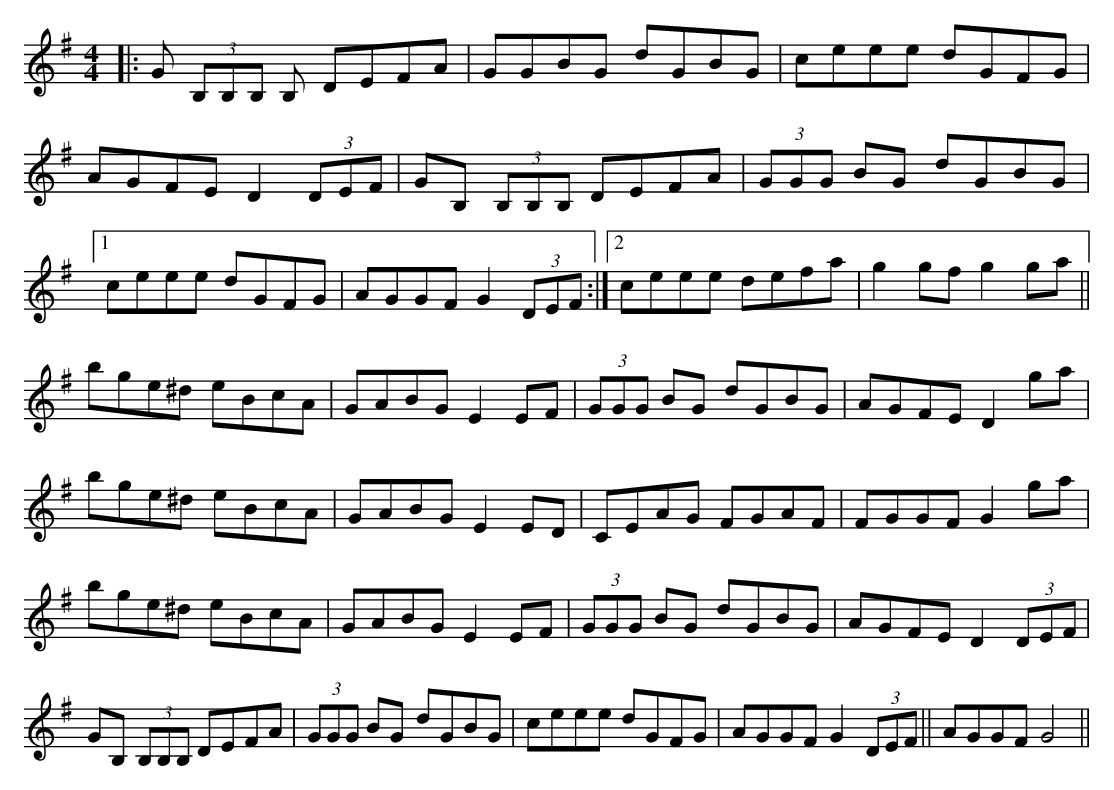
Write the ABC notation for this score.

X:1
M:4/4
K:G
|:G (3B,B,B, B, DEFA|GGBG dGBG|ceee dGFG|
AGFE D2 (3DEF|GB, (3B,B,B, DEFA|(3GGG BG dGBG|
[1 ceee dGFG|AGGF G2 (3DEF:|2 ceee defa|g2 gf g2 ga||
bge^d eBcA|GABG E2 EF|(3GGG BG dGBG|AGFE D2 ga|
bge^d eBcA|GABG E2 ED|CEAG FGAF|FGGF G2 ga|
bge^d eBcA|GABG E2 EF|(3GGG BG dGBG|AGFE D2 (3DEF|
GB, (3B,B,B, DEFA|(3GGG BG dGBG|ceee dGFG|AGGF G2 (3DEF|| AGGF G4||
